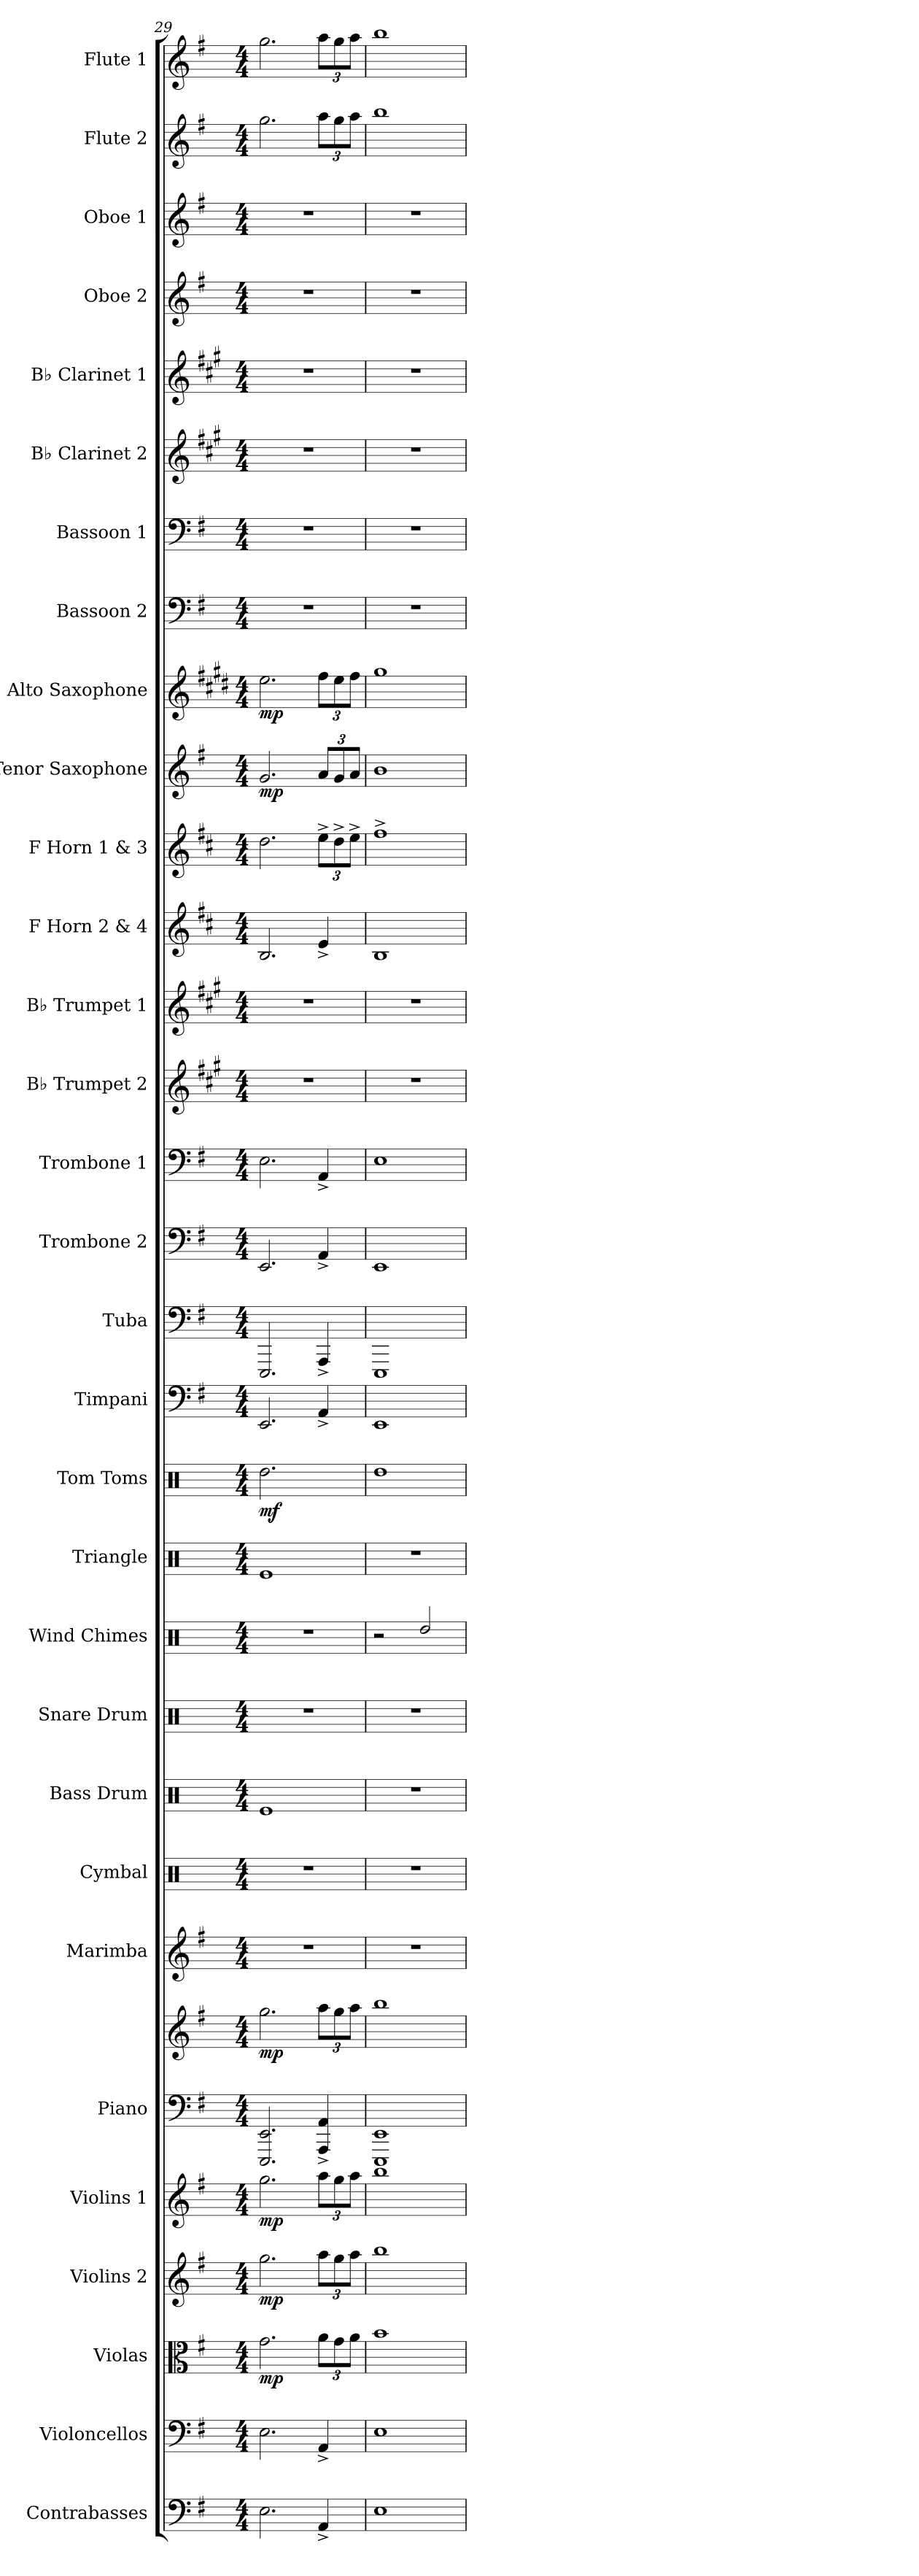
**kern	**kern	**kern	**dynam	**kern	**dynam	**kern	**dynam	**kern	**kern	**dynam	**kern	**kern	**kern	**kern	**kern	**kern	**kern	**dynam	**kern	**kern	**kern	**kern	**kern	**kern	**kern	**kern	**kern	**dynam	**kern	**dynam	**kern	**kern	**kern	**kern	**kern	**kern	**kern	**kern
*part31	*part30	*part29	*part29	*part28	*part28	*part27	*part27	*part26	*part26	*part26	*part25	*part24	*part23	*part22	*part21	*part20	*part19	*part19	*part18	*part17	*part16	*part15	*part14	*part13	*part12	*part11	*part10	*part10	*part9	*part9	*part8	*part7	*part6	*part5	*part4	*part3	*part2	*part1
*staff32	*staff31	*staff30	*staff30	*staff29	*staff29	*staff28	*staff28	*staff27	*staff26	*staff26/27	*staff25	*staff24	*staff23	*staff22	*staff21	*staff20	*staff19	*staff19	*staff18	*staff17	*staff16	*staff15	*staff14	*staff13	*staff12	*staff11	*staff10	*staff10	*staff9	*staff9	*staff8	*staff7	*staff6	*staff5	*staff4	*staff3	*staff2	*staff1
*I"Contrabasses	*I"Violoncellos	*I"Violas	*	*I"Violins 2	*	*I"Violins 1	*	*I"Piano	*	*	*I"Marimba	*I"Cymbal	*I"Bass Drum	*I"Snare Drum	*I"Wind Chimes	*I"Triangle	*I"Tom Toms	*	*I"Timpani	*I"Tuba	*I"Trombone 2	*I"Trombone 1	*I"B♭ Trumpet 2	*I"B♭ Trumpet 1	*I"F Horn 2 &amp; 4	*I"F Horn 1 &amp; 3	*I"Tenor Saxophone	*	*I"Alto Saxophone	*	*I"Bassoon 2	*I"Bassoon 1	*I"B♭ Clarinet 2	*I"B♭ Clarinet 1	*I"Oboe 2	*I"Oboe 1	*I"Flute 2	*I"Flute 1
*I'Cbs.	*I'Vcs.	*I'Vlas.	*	*I'Vlns. 2	*	*I'Vlns. 1	*	*I'Pno.	*	*	*I'Mrm.	*I'Cym.	*I'B. Dr.	*I'Sn. Dr.	*I'Wd. Ch.	*I'Trgl.	*I'Toms	*	*I'Timp.	*I'Tba.	*I'Tbn. 2	*I'Tbn. 1	*I'B♭ Tpt. 2	*I'B♭ Tpt. 1	*I'F Hn. 2 4	*I'F Hn. 1 3	*I'T. Sax.	*	*I'A. Sax.	*	*I'Bsn. 2	*I'Bsn. 1	*I'B♭ Cl. 2	*I'B♭ Cl. 1	*I'Ob. 2	*I'Ob. 1	*I'Fl. 2	*I'Fl. 1
*clefF4	*clefF4	*clefC3	*	*clefG2	*	*clefG2	*	*clefF4	*clefG2	*	*clefG2	*clefX	*clefX	*clefX	*clefX	*clefX	*clefX	*	*clefF4	*clefF4	*clefF4	*clefF4	*clefG2	*clefG2	*clefG2	*clefG2	*clefG2	*	*clefG2	*	*clefF4	*clefF4	*clefG2	*clefG2	*clefG2	*clefG2	*clefG2	*clefG2
*ITrd7c12	*	*	*	*	*	*	*	*	*	*	*	*	*	*	*	*	*	*	*	*	*	*	*ITrd1c2	*ITrd1c2	*ITrd4c7	*ITrd4c7	*ITrd8c14	*	*ITrd5c9	*	*	*	*ITrd1c2	*ITrd1c2	*	*	*	*
*k[f#]	*k[f#]	*k[f#]	*	*k[f#]	*	*k[f#]	*	*k[f#]	*k[f#]	*	*k[f#]	*k[]	*k[]	*k[]	*k[]	*k[]	*k[]	*	*k[f#]	*k[f#]	*k[f#]	*k[f#]	*k[f#]	*k[f#]	*k[f#]	*k[f#]	*k[f#]	*	*k[f#]	*	*k[f#]	*k[f#]	*k[f#]	*k[f#]	*k[f#]	*k[f#]	*k[f#]	*k[f#]
*M4/4	*M4/4	*M4/4	*	*M4/4	*	*M4/4	*	*M4/4	*M4/4	*	*M4/4	*M4/4	*M4/4	*M4/4	*M4/4	*M4/4	*M4/4	*	*M4/4	*M4/4	*M4/4	*M4/4	*M4/4	*M4/4	*M4/4	*M4/4	*M4/4	*	*M4/4	*	*M4/4	*M4/4	*M4/4	*M4/4	*M4/4	*M4/4	*M4/4	*M4/4
=29	=29	=29	=29	=29	=29	=29	=29	=29	=29	=29	=29	=29	=29	=29	=29	=29	=29	=29	=29	=29	=29	=29	=29	=29	=29	=29	=29	=29	=29	=29	=29	=29	=29	=29	=29	=29	=29	=29
!	!	!	!LO:DY:b	!	!LO:DY:b	!	!LO:DY:b	!	!	!LO:DY:b	!	!	!	!	!	!	!	!LO:DY:b	!	!	!	!	!	!	!	!	!	!LO:DY:b	!	!LO:DY:b	!	!	!	!	!	!	!	!
2.EE\	2.E\	2.g\	mp	2.gg\	mp	2.gg\	mp	2.EEE/ 2.EE/	2.gg\	mp	1r	1r	1Re	1r	1r	1Re	2.Rdd\	mf	2.EE/	2.EEE/	2.EE/	2.E\	1r	1r	2.E/	2.g\	2.G/	mp	2.g\	mp	1r	1r	1r	1r	1r	1r	2.gg\	2.gg\
*	*	*Xbrackettup	*	*Xbrackettup	*	*Xbrackettup	*	*	*Xbrackettup	*	*	*	*	*	*	*	*	*	*	*	*	*	*	*	*	*Xbrackettup	*Xbrackettup	*	*Xbrackettup	*	*	*	*	*	*	*	*Xbrackettup	*Xbrackettup
4AAA^/	4AA^/	12a\L	.	12aa\L	.	12aa\L	.	4AAA/^ 4AA/^	12aa\L	.	.	.	.	.	.	.	4R^\	.	4AA^/	4AAA^/	4AA^/	4AA^/	.	.	4A^/	12a^\L	12A/L	.	12a\L	.	.	.	.	.	.	.	12aa\L	12aa\L
.	.	12g\	.	12gg\	.	12gg\	.	.	12gg\	.	.	.	.	.	.	.	.	.	.	.	.	.	.	.	.	12g^\	12G/	.	12g\	.	.	.	.	.	.	.	12gg\	12gg\
.	.	12a\J	.	12aa\J	.	12aa\J	.	.	12aa\J	.	.	.	.	.	.	.	.	.	.	.	.	.	.	.	.	12a^\J	12A/J	.	12a\J	.	.	.	.	.	.	.	12aa\J	12aa\J
=30	=30	=30	=30	=30	=30	=30	=30	=30	=30	=30	=30	=30	=30	=30	=30	=30	=30	=30	=30	=30	=30	=30	=30	=30	=30	=30	=30	=30	=30	=30	=30	=30	=30	=30	=30	=30	=30	=30
1EE	1E	1b	.	1bb	.	1bb	.	1EEE 1EE	1bb	.	1r	1r	1r	1r	2r	1r	1Rdd	.	1EE	1EEE	1EE	1E	1r	1r	1E	1b^	1B	.	1b	.	1r	1r	1r	1r	1r	1r	1bb	1bb
.	.	.	.	.	.	.	.	.	.	.	.	.	.	.	2Rdd/	.	.	.	.	.	.	.	.	.	.	.	.	.	.	.	.	.	.	.	.	.	.	.
=	=	=	=	=	=	=	=	=	=	=	=	=	=	=	=	=	=	=	=	=	=	=	=	=	=	=	=	=	=	=	=	=	=	=	=	=	=	=
*-	*-	*-	*-	*-	*-	*-	*-	*-	*-	*-	*-	*-	*-	*-	*-	*-	*-	*-	*-	*-	*-	*-	*-	*-	*-	*-	*-	*-	*-	*-	*-	*-	*-	*-	*-	*-	*-	*-
